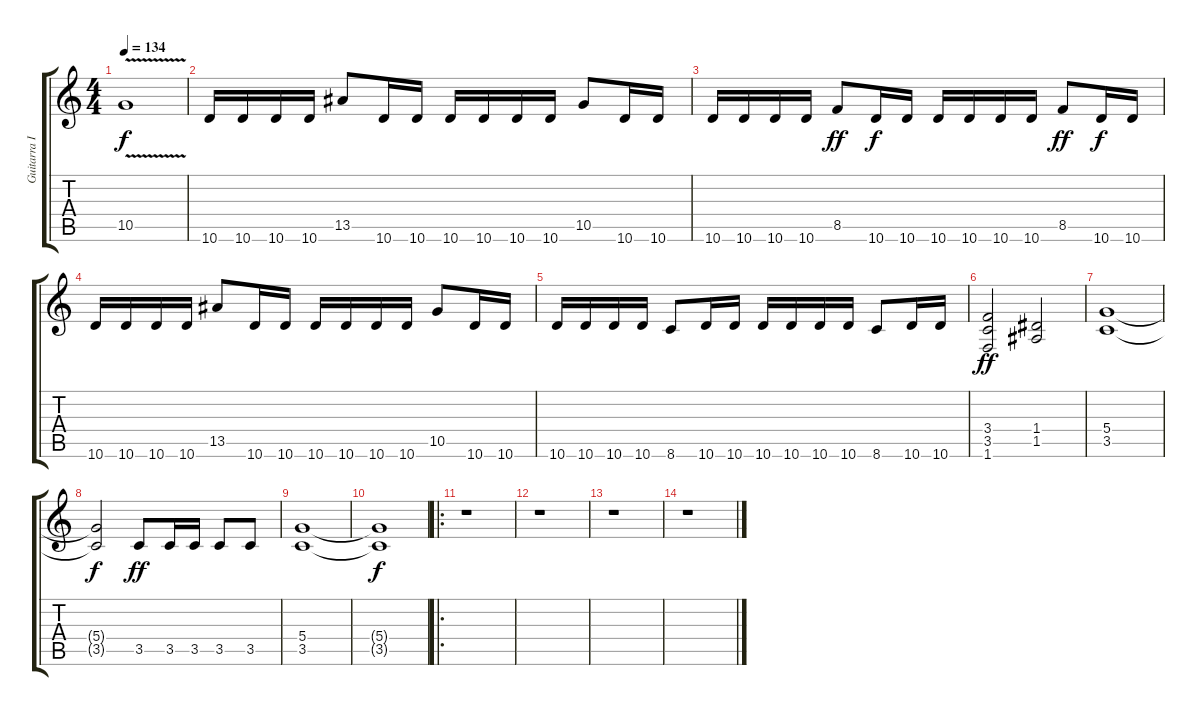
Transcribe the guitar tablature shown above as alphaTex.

\track ("Guitarra I" "Guitarra I") {instrument distortionguitar}
\staff {score tabs}
\tuning (E4 B3 G3 D3 A2 E2) {hide}
\ts (4 4)
\tempo 134
\clef g2
\ks c
10.5{v}.1{dy f} |
10.6.16 10.6.16 10.6.16 10.6.16 13.5.8 10.6.16 10.6.16 10.6.16 10.6.16 10.6.16 10.6.16 10.5.8 10.6.16 10.6.16 |
10.6.16 10.6.16 10.6.16 10.6.16 8.5.8{dy ff} 10.6.16{dy f} 10.6.16 10.6.16 10.6.16 10.6.16 10.6.16 8.5.8{dy ff} 10.6.16{dy f} 10.6.16 |
10.6.16 10.6.16 10.6.16 10.6.16 13.5.8 10.6.16 10.6.16 10.6.16 10.6.16 10.6.16 10.6.16 10.5.8 10.6.16 10.6.16 |
10.6.16 10.6.16 10.6.16 10.6.16 8.6.8 10.6.16 10.6.16 10.6.16 10.6.16 10.6.16 10.6.16 8.6.8 10.6.16 10.6.16 |
(3.4 3.5 1.6).2{dy ff} (1.4 1.5).2 |
(5.4 3.5).1 |
(5.4{t} 3.5{t}).2{dy f} 3.5.8{dy ff} 3.5.16 3.5.16 3.5.8 3.5.8 |
(5.4 3.5).1 |
(5.4{t} 3.5{t}).1{dy f} |
\ro
r.1 |
r.1 |
r.1 |
r.1
